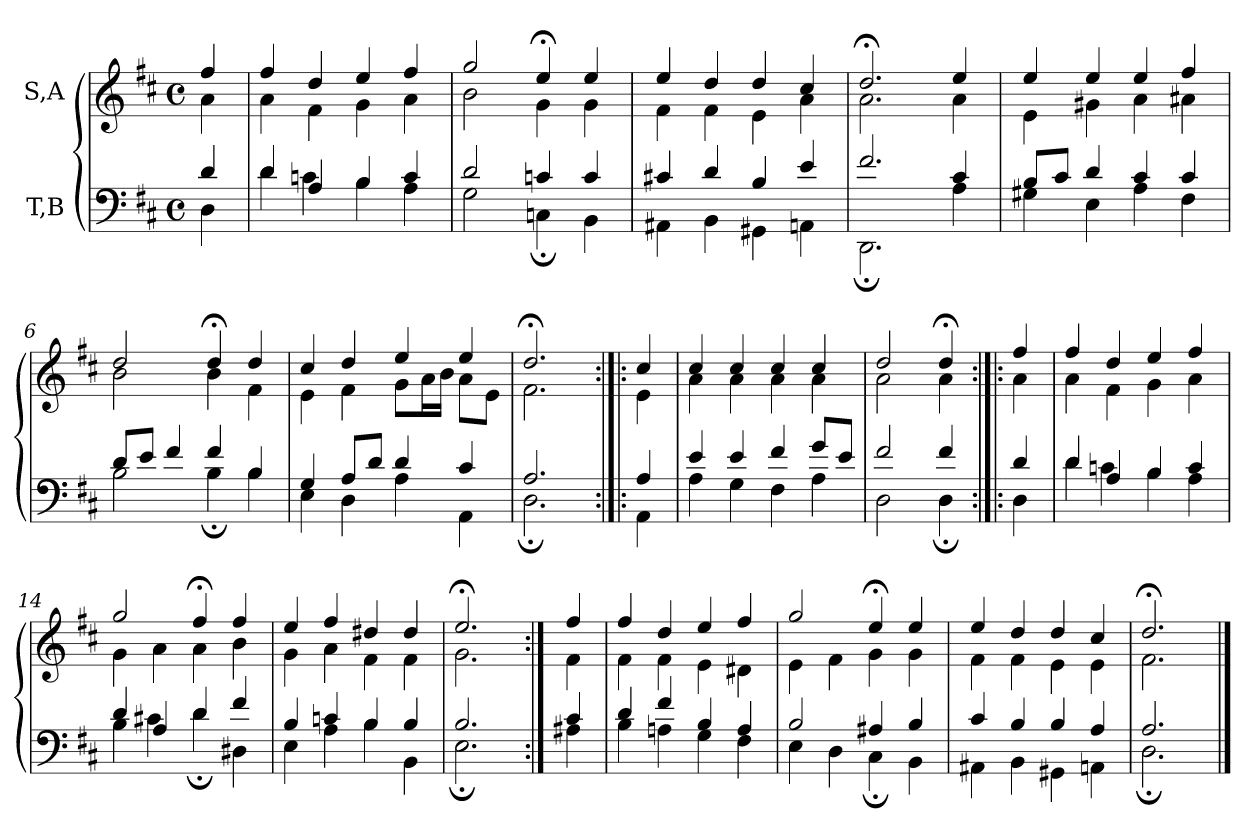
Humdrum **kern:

**kern	**kern
*part2	*part1
*staff2	*staff1
*I"T,B	*I"S,A
*clefF4	*clefG2
*k[f#c#]	*k[f#c#]
*M4/4	*M4/4
*met(c)	*met(c)
=	=
*^	*^
4d	4D	4ff#	4a
=1	=1	=1	=1
4d	4d	4ff#	4a
4A	4cn	4dd	4f#
4B	4B	4ee	4g
4c	4A	4ff#	4a
=2	=2	=2	=2
2d	2G	2gg	2b
4cn	4Cn;	4ee;<	4g
4c	4BB	4ee	4g
=3	=3	=3	=3
4c#X	4AA#X	4ee	4f#
4d	4BB	4dd	4f#
4B	4GG#X	4dd	4e
4e	4AAn	4cc#	4a
=4	=4	=4	=4
2.f#	2.DD;	2.dd;<	2.a
4c#	4A	4ee	4a
=5	=5	=5	=5
8BL	4G#X	4ee	4e
8c#J	.	.	.
4d	4E	4ee	4g#X
4c#	4A	4ee	4a
4c#	4F#	4ff#	4a#X
=6	=6	=6	=6
8dL	2B	2dd	2b
8eJ	.	.	.
4f#	.	.	.
4f#	4B;	4dd;<	4b
4B	4B	4dd	4f#
=7	=7	=7	=7
4G	4E	4cc#	4e
8AL	4D	4dd	4f#
8dJ	.	.	.
4d	4A	4ee	8gL
.	.	.	16aL
.	.	.	16bJJ
4c#	4AA	4ee	8aL
.	.	.	8eJ
=1299	=1299	=1299	=1299
2.A	2.D;	2.dd;<	2.f#
=1300:|!|:	=1300:|!|:	=1300:|!|:	=1300:|!|:
4A	4AA	4cc#	4e
=10	=10	=10	=10
4e	4A	4cc#	4a
4e	4G	4cc#	4a
4f#	4F#	4cc#	4a
8gL	4A	4cc#	4a
8eJ	.	.	.
=1302	=1302	=1302	=1302
2f#	2D	2dd	2a
4f#	4D;	4dd;<	4a
=1303:|!|:	=1303:|!|:	=1303:|!|:	=1303:|!|:
4d	4D	4ff#	4a
=13	=13	=13	=13
4d	4d	4ff#	4a
4A	4cn	4dd	4f#
4B	4B	4ee	4g
4c	4A	4ff#	4a
=14	=14	=14	=14
4d	4B	2gg	4g
4A	4c#X	.	4a
4d	4d;	4ff#;<	4a
4f#	4D#X	4ff#	4b
=15	=15	=15	=15
4B	4E	4ee	4g
4cn	4A	4ff#	4a
4B	4B	4dd#X	4f#
4B	4BB	4dd#	4f#
=1307	=1307	=1307	=1307
2.B	2.E;	2.ee;<	2.g
=1308:|!	=1308:|!	=1308:|!	=1308:|!
4c#	4A#X	4ff#	4f#
=18	=18	=18	=18
4d	4B	4ff#	4f#
4f#	4An	4dd	4f#
4B	4G	4ee	4e
4A	4F#	4ff#	4d#X
=19	=19	=19	=19
2B	4E	2gg	4e
.	4D	.	4f#
4A#X	4C#;	4ee;<	4g
4B	4BB	4ee	4g
=20	=20	=20	=20
4c#	4AA#X	4ee	4f#
4B	4BB	4dd	4f#
4B	4GG#X	4dd	4e
4A	4AAn	4cc#	4e
=21	=21	=21	=21
2.A	2.D;	2.dd;<	2.f#
*v	*v	*	*
*	*v	*v
==	==
*-	*-
